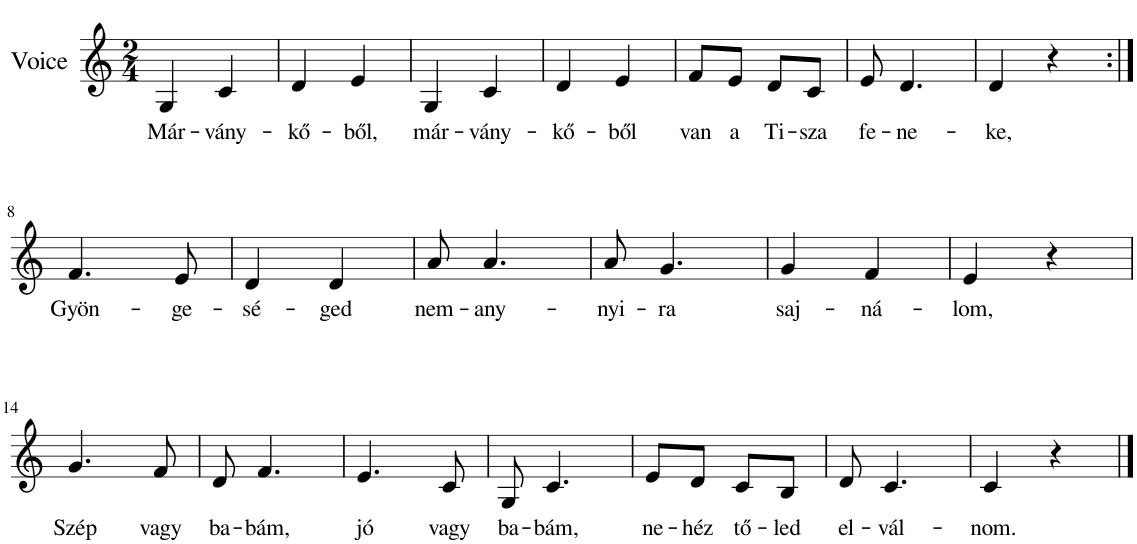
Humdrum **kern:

**kern	**text
*part1	*part1
*staff1	*staff1
*I"Voice	*
*clefG2	*
*k[]	*
*M2/4	*
=1	=1
!	!LO:LY:b
4G/	Már-
!	!LO:LY:b
4c/	-vány-
=2	=2
!	!LO:LY:b
4d/	-kő-
!	!LO:LY:b
4e/	-ből,
=3	=3
!	!LO:LY:b
4G/	már-
!	!LO:LY:b
4c/	-vány-
=4	=4
!	!LO:LY:b
4d/	-kő-
!	!LO:LY:b
4e/	-ből
=5	=5
!	!LO:LY:b
8f/L	van
!	!LO:LY:b
8e/J	a
!	!LO:LY:b
8d/L	Ti-
!	!LO:LY:b
8c/J	-sza
=6	=6
!	!LO:LY:b
8e/	fe-
!	!LO:LY:b
4.d/	-ne-
=7	=7
!	!LO:LY:b
4d/	-ke,
4r	.
!!LO:LB:g=z
=8:|!	=8:|!
!	!LO:LY:b
4.f/	Gyön-
!	!LO:LY:b
8e/	-ge-
=9	=9
!	!LO:LY:b
4d/	-sé-
!	!LO:LY:b
4d/	-ged
=10	=10
!	!LO:LY:b
8a/	nem-
!	!LO:LY:b
4.a/	-any-
=11	=11
!	!LO:LY:b
8a/	-nyi-
!	!LO:LY:b
4.g/	-ra
=12	=12
!	!LO:LY:b
4g/	saj-
!	!LO:LY:b
4f/	-ná-
=13	=13
!	!LO:LY:b
4e/	-lom,
4r	.
!!LO:LB:g=z
=14	=14
!	!LO:LY:b
4.g/	Szép
!	!LO:LY:b
8f/	vagy
=15	=15
!	!LO:LY:b
8d/	ba-
!	!LO:LY:b
4.f/	-bám,
=16	=16
!	!LO:LY:b
4.e/	jó
!	!LO:LY:b
8c/	vagy
=17	=17
!	!LO:LY:b
8G/	ba-
!	!LO:LY:b
4.c/	-bám,
=18	=18
!	!LO:LY:b
8e/L	ne-
!	!LO:LY:b
8d/J	-héz
!	!LO:LY:b
8c/L	tő-
!	!LO:LY:b
8B/J	-led
=19	=19
!	!LO:LY:b
8d/	el-
!	!LO:LY:b
4.c/	-vál-
=20	=20
!	!LO:LY:b
4c/	-nom.
4r	.
==	==
*-	*-
